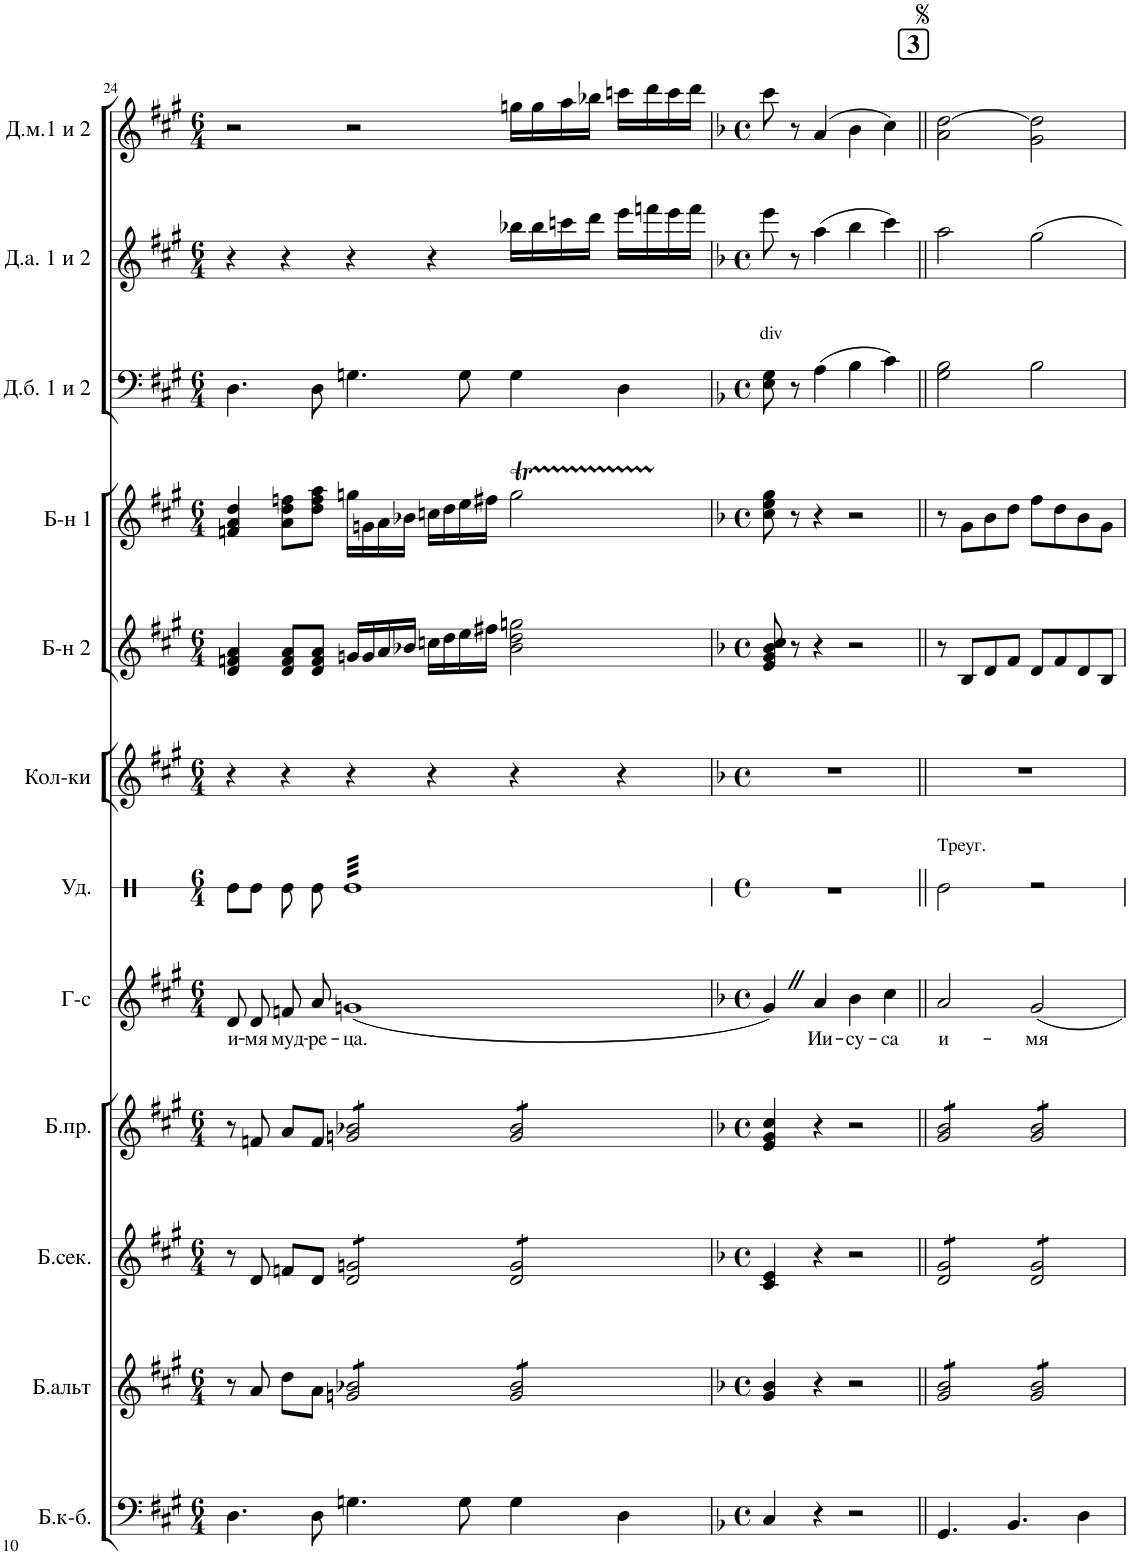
**kern	**kern	**kern	**kern	**kern	**text	**kern	**kern	**kern	**kern	**kern	**kern	**kern
*part12	*part11	*part10	*part9	*part8	*part8	*part7	*part6	*part5	*part4	*part3	*part2	*part1
*staff12	*staff11	*staff10	*staff9	*staff8	*staff8	*staff7	*staff6	*staff5	*staff4	*staff3	*staff2	*staff1
*I"Балалайка к-бас	*I"Балалайка альт	*I"Балалайка секунда	*I"Балалайка прима	*I"Голос	*	*I"Ударные	*I"Колокольчики	*I"Баян 2	*I"Баян 1	*I"Д.бас 1 и 2	*I"Д.альт 1 и 2	*I"Д.мал.1 и 2
!!LO:PB:g=z
*clefF4	*clefG2	*clefG2	*clefG2	*clefG2	*	*clefX	*clefG2	*clefG2	*clefG2	*clefF4	*clefG2	*clefG2
*k[f#c#g#]	*k[f#c#g#]	*k[f#c#g#]	*k[f#c#g#]	*k[f#c#g#]	*	*k[]	*k[f#c#g#]	*k[f#c#g#]	*k[f#c#g#]	*k[f#c#g#]	*k[f#c#g#]	*k[f#c#g#]
*M6/4	*M6/4	*M6/4	*M6/4	*M6/4	*	*M6/4	*M6/4	*M6/4	*M6/4	*M6/4	*M6/4	*M6/4
=24	=24	=24	=24	=24	=24	=24	=24	=24	=24	=24	=24	=24
!	!	!	!	!	!LO:LY:b	!	!	!	!	!	!	!
4.D\	8r	8r	8r	8d/L	и-	8Re\L	4r	4d/ 4fn/ 4a/	4fn/ 4a/ 4dd/	4.D\	4r	2r
!	!	!	!	!	!LO:LY:b	!	!	!	!	!	!	!
.	8a/	8d/	8fn/	8d/	-мя	8Re\J	.	.	.	.	.	.
!	!	!	!	!	!LO:LY:b	!	!	!	!	!	!	!
.	8dd\L	8fn/L	8a/L	8fn/	муд-	8Re\	4r	8d/ 8f/ 8a/L	8a\ 8dd\ 8ffn\L	.	4r	.
!	!	!	!	!	!LO:LY:b	!	!	!	!	!	!	!
8D\	8a\J	8d/J	8f/J	8a/J	-ре-	8Re\	.	8d/ 8f/ 8a/J	8dd\ 8ff\ 8aa\J	8D\	.	.
!	!	!	!	!	!LO:LY:b	!	!	!	!	!	!	!
*	*tremolo	*	*	*	*	*	*	*	*	*	*	*
*	*	*tremolo	*	*	*	*	*	*	*	*	*	*
*	*	*	*tremolo	*	*	*	*	*	*	*	*	*
*	*	*	*	*	*	*tremolo	*	*	*	*	*	*
4.Gn\	8gn/ 8b-X/L	8d/ 8gn/L	8gn/ 8b-X/L	(1gn	-ца.	32ReLLL	4r	16gn/LL	16ggn\LL	4.Gn\	4r	2r
.	.	.	.	.	.	32Re	.	.	.	.	.	.
.	.	.	.	.	.	32Re	.	16g/	16gn\	.	.	.
.	.	.	.	.	.	32Re	.	.	.	.	.	.
.	8gn/ 8b-X/	8d/ 8gn/	8gn/ 8b-X/	.	.	32Re	.	16a/	16a\	.	.	.
.	.	.	.	.	.	32Re	.	.	.	.	.	.
.	.	.	.	.	.	32Re	.	16b-X/JJ	16b-X\JJ	.	.	.
.	.	.	.	.	.	32Re	.	.	.	.	.	.
.	8gn/ 8b-X/	8d/ 8gn/	8gn/ 8b-X/	.	.	32Re	4r	16ccn\LL	16ccn\LL	.	4r	.
.	.	.	.	.	.	32Re	.	.	.	.	.	.
.	.	.	.	.	.	32Re	.	16dd\	16dd\	.	.	.
.	.	.	.	.	.	32Re	.	.	.	.	.	.
8G\	8gn/ 8b-X/J	8d/ 8gn/J	8gn/ 8b-X/J	.	.	32Re	.	16ee\	16ee\	8G\	.	.
.	.	.	.	.	.	32Re	.	.	.	.	.	.
.	.	.	.	.	.	32Re	.	16ff#X\JJ	16ff#X\JJ	.	.	.
.	.	.	.	.	.	32Re	.	.	.	.	.	.
4G\	8g/ 8b-/L	8d/ 8g/L	8g/ 8b-/L	.	.	32Re	4r	2b-\ 2dd\ 2ggn\	2ggT\	4G\	16bb-X\LL	16ggn\LL
.	.	.	.	.	.	32Re	.	.	.	.	.	.
.	.	.	.	.	.	32Re	.	.	.	.	16bb-\	16gg\
.	.	.	.	.	.	32Re	.	.	.	.	.	.
.	8g/ 8b-/	8d/ 8g/	8g/ 8b-/	.	.	32Re	.	.	.	.	16cccn\	16aa\
.	.	.	.	.	.	32Re	.	.	.	.	.	.
.	.	.	.	.	.	32Re	.	.	.	.	16ddd\JJ	16bb-X\JJ
.	.	.	.	.	.	32Re	.	.	.	.	.	.
4D\	8g/ 8b-/	8d/ 8g/	8g/ 8b-/	.	.	32Re	4r	.	.	4D\	16eee\LL	16cccn\LL
.	.	.	.	.	.	32Re	.	.	.	.	.	.
.	.	.	.	.	.	32Re	.	.	.	.	16fffn\	16ddd\
.	.	.	.	.	.	32Re	.	.	.	.	.	.
.	8g/ 8b-/J	8d/ 8g/J	8g/ 8b-/J	.	.	32Re	.	.	.	.	16eee\	16ccc\
*	*	*	*Xtremolo	*	*	*	*	*	*	*	*	*
*	*	*Xtremolo	*	*	*	*	*	*	*	*	*	*
*	*Xtremolo	*	*	*	*	*	*	*	*	*	*	*
.	.	.	.	.	.	32Re	.	.	.	.	.	.
.	.	.	.	.	.	32Re	.	.	.	.	16fff\JJ	16ddd\JJ
.	.	.	.	.	.	32ReJJJ	.	.	.	.	.	.
*	*	*	*	*	*	*Xtremolo	*	*	*	*	*	*
=25	=25	=25	=25	=25	=25	=25	=25	=25	=25	=25	=25	=25
*k[b-]	*k[b-]	*k[b-]	*k[b-]	*k[b-]	*	*	*k[b-]	*k[b-]	*k[b-]	*k[b-]	*k[b-]	*k[b-]
*M4/4	*M4/4	*M4/4	*M4/4	*M4/4	*	*M4/4	*M4/4	*M4/4	*M4/4	*M4/4	*M4/4	*M4/4
*met(c)	*met(c)	*met(c)	*met(c)	*met(c)	*	*met(c)	*met(c)	*met(c)	*met(c)	*met(c)	*met(c)	*met(c)
!	!	!	!	!	!	!	!	!	!	!LO:TX:a:t=div	!	!
4C/	4g/ 4b-/	4c/ 4e/	4e/ 4g/ 4cc/	4gZ/)	.	1r	1r	8e/ 8g/ 8b-/ 8cc/	8cc\ 8ee\ 8gg\	8E\ 8G\	8eee\	8ccc\
.	.	.	.	.	.	.	.	8r	8r	8r	8r	8r
!	!	!	!	!	!LO:LY:b	!	!	!	!	!	!	!
4r	4r	4r	4r	4a/	Ии-	.	.	4r	4r	(4A\	(4aa\	(4a/
!	!	!	!	!	!LO:LY:b	!	!	!	!	!	!	!
2r	2r	2r	2r	4b-\	-су-	.	.	2r	2r	4B-\	4bb-\	4b-\
!	!	!	!	!	!LO:LY:b	!	!	!	!	!	!	!
.	.	.	.	4cc\	-са	.	.	.	.	4c\)	4ccc\)	4cc\)
!!LO:REH:place=s1:a:B:cj:fs=14:t=3
=26||	=26||	=26||	=26||	=26||	=26||	=26||	=26||	=26||	=26||	=26||	=26||	=26||
!	!	!	!	!	!	!LO:TX:a:t=Треуг.	!	!	!	!	!	!
!	!	!	!	!	!LO:LY:b	!	!	!	!	!	!	!
*	*tremolo	*	*	*	*	*	*	*	*	*	*	*
*	*	*tremolo	*	*	*	*	*	*	*	*	*	*
*	*	*	*tremolo	*	*	*	*	*	*	*	*	*
4.GG/	8g/ 8b-/L	8d/ 8g/L	8g/ 8b-/L	2a/	и-	2Re\	1r	8r	8r	2G\ 2B-\	2aa\	2a\ [2dd\
.	8g/ 8b-/	8d/ 8g/	8g/ 8b-/	.	.	.	.	8B-/L	8g\L	.	.	.
.	8g/ 8b-/	8d/ 8g/	8g/ 8b-/	.	.	.	.	8d/	8b-\	.	.	.
4.BB-/	8g/ 8b-/J	8d/ 8g/J	8g/ 8b-/J	.	.	.	.	8f/J	8dd\J	.	.	.
!	!	!	!	!	!LO:LY:b	!	!	!	!	!	!	!
.	8g/ 8b-/L	8d/ 8g/L	8g/ 8b-/L	2g/	-мя	2r	.	8d/L	8ff\L	2B-\	2gg\	2g\ 2dd\]
.	8g/ 8b-/	8d/ 8g/	8g/ 8b-/	.	.	.	.	8f/	8dd\	.	.	.
4D\	8g/ 8b-/	8d/ 8g/	8g/ 8b-/	.	.	.	.	8d/	8b-\	.	.	.
.	8g/ 8b-/J	8d/ 8g/J	8g/ 8b-/J	.	.	.	.	8B-/J	8g\J	.	.	.
*	*	*	*Xtremolo	*	*	*	*	*	*	*	*	*
*	*	*Xtremolo	*	*	*	*	*	*	*	*	*	*
*	*Xtremolo	*	*	*	*	*	*	*	*	*	*	*
=	=	=	=	=	=	=	=	=	=	=	=	=
*-	*-	*-	*-	*-	*-	*-	*-	*-	*-	*-	*-	*-
